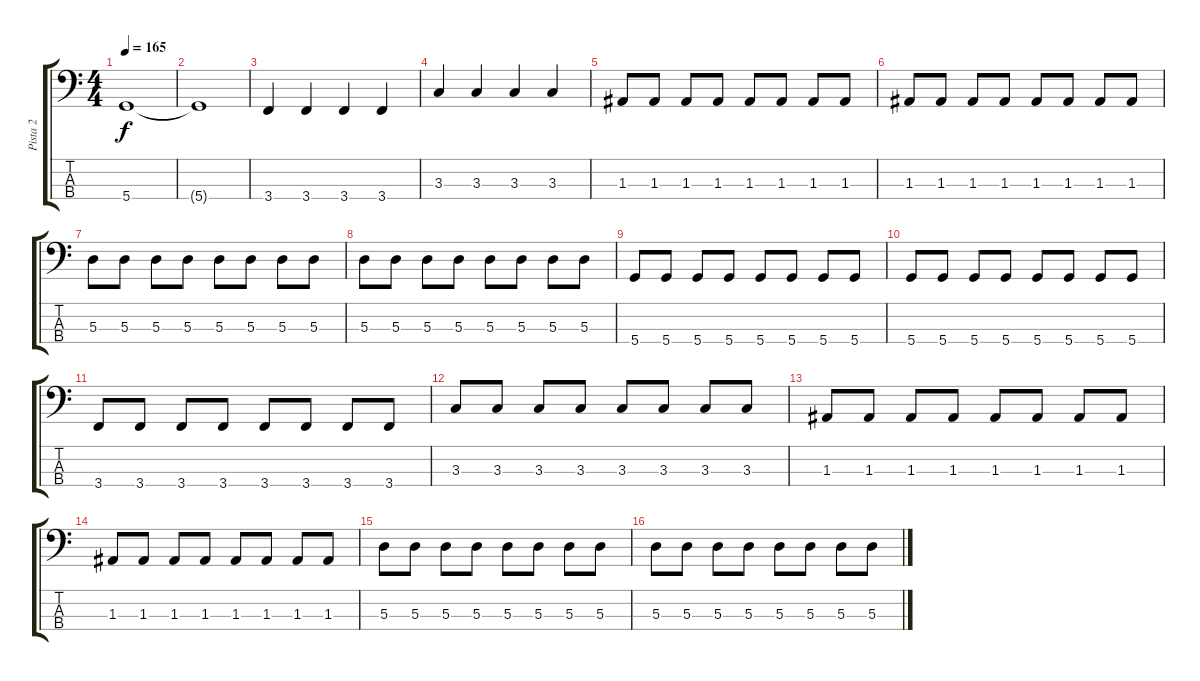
\track ("Pista 2" "Pista 2") {instrument electricbassfinger}
\staff {score tabs}
\tuning (G2 D2 A1 D1) {hide}
\ts (4 4)
\tempo 165
\clef f4
\ks c
5.4.1{dy f} |
5.4{t}.1 |
3.4.4 3.4.4 3.4.4 3.4.4 |
3.3.4 3.3.4 3.3.4 3.3.4 |
1.3.8 1.3.8 1.3.8 1.3.8 1.3.8 1.3.8 1.3.8 1.3.8 |
1.3.8 1.3.8 1.3.8 1.3.8 1.3.8 1.3.8 1.3.8 1.3.8 |
5.3.8 5.3.8 5.3.8 5.3.8 5.3.8 5.3.8 5.3.8 5.3.8 |
5.3.8 5.3.8 5.3.8 5.3.8 5.3.8 5.3.8 5.3.8 5.3.8 |
5.4.8 5.4.8 5.4.8 5.4.8 5.4.8 5.4.8 5.4.8 5.4.8 |
5.4.8 5.4.8 5.4.8 5.4.8 5.4.8 5.4.8 5.4.8 5.4.8 |
3.4.8 3.4.8 3.4.8 3.4.8 3.4.8 3.4.8 3.4.8 3.4.8 |
3.3.8 3.3.8 3.3.8 3.3.8 3.3.8 3.3.8 3.3.8 3.3.8 |
1.3.8 1.3.8 1.3.8 1.3.8 1.3.8 1.3.8 1.3.8 1.3.8 |
1.3.8 1.3.8 1.3.8 1.3.8 1.3.8 1.3.8 1.3.8 1.3.8 |
5.3.8 5.3.8 5.3.8 5.3.8 5.3.8 5.3.8 5.3.8 5.3.8 |
5.3.8 5.3.8 5.3.8 5.3.8 5.3.8 5.3.8 5.3.8 5.3.8
